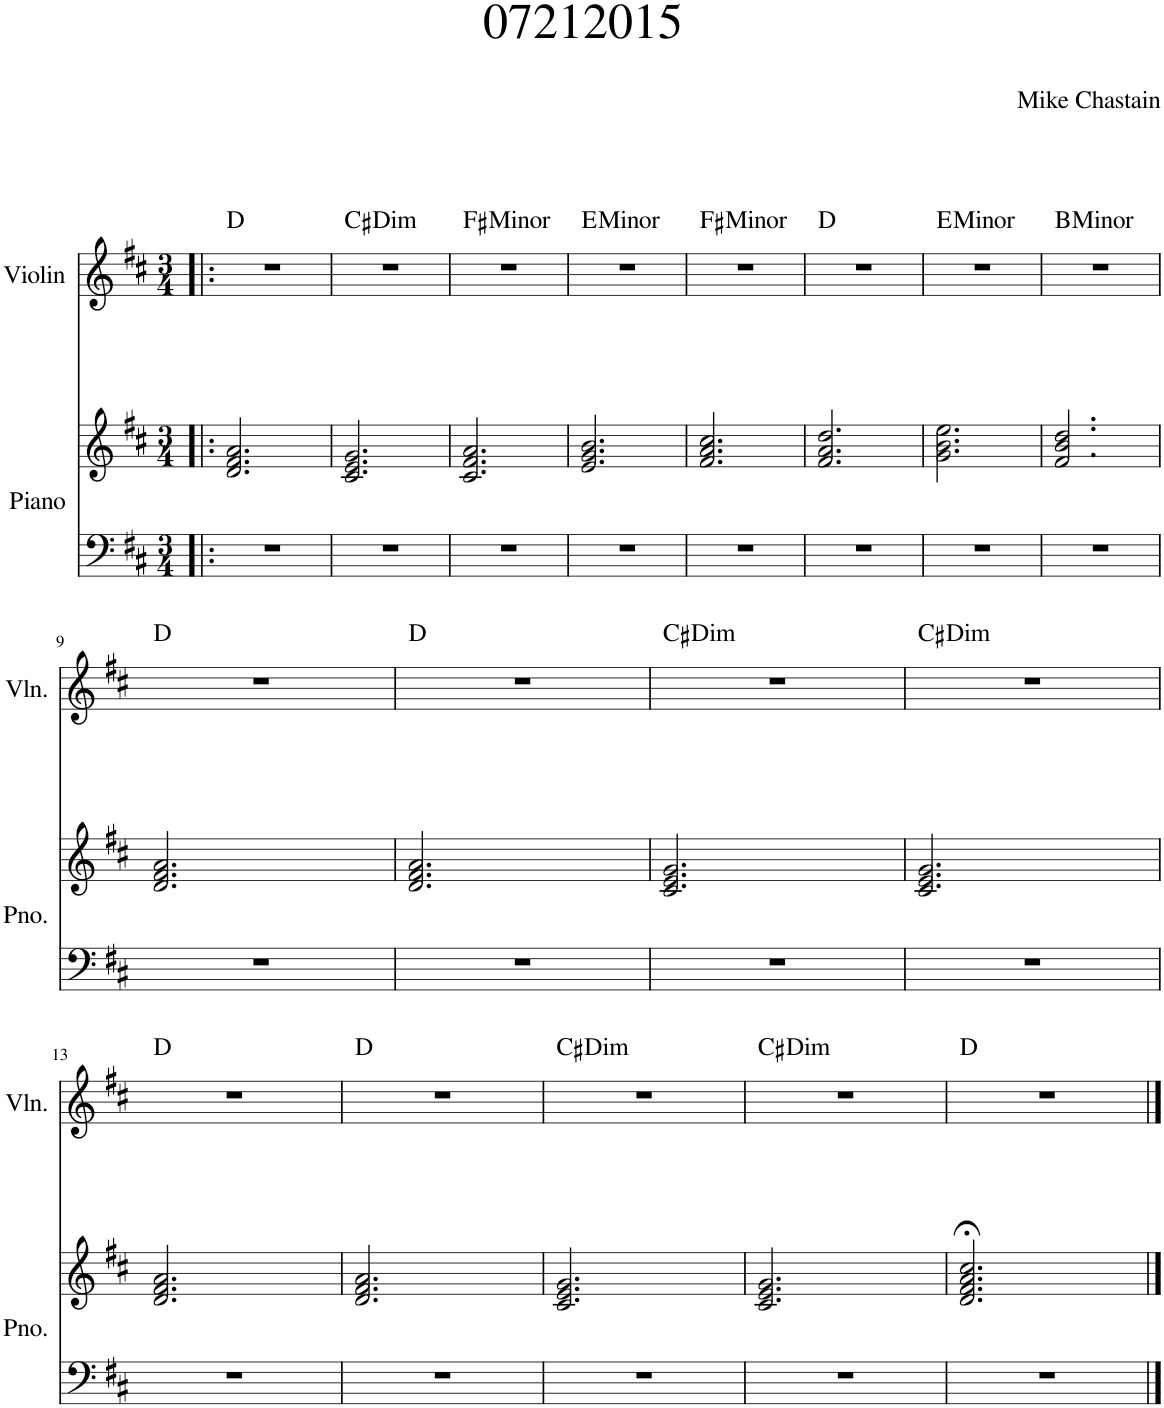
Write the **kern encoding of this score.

**kern	**kern	**kern	**harte
*part2	*part2	*part1	*part1
*staff3	*staff2	*staff1	*
*I"Piano	*	*I"Violin	*
*I'Pno.	*	*I'Vln.	*
*clefF4	*clefG2	*clefG2	*
*k[f#c#]	*k[f#c#]	*k[f#c#]	*
*M3/4	*M3/4	*M3/4	*
=1!|:	=1!|:	=1!|:	=1!|:
2.r	2.d/ 2.f#/ 2.a/	2.r	D:maj
=2	=2	=2	=2
!	!	!	!LO:H:kt=Dim
2.r	2.c#/ 2.e/ 2.g/	2.r	C#:dim
=3	=3	=3	=3
!	!	!	!LO:H:kt=Minor
2.r	2.c#/ 2.f#/ 2.a/	2.r	F#:min
=4	=4	=4	=4
!	!	!	!LO:H:kt=Minor
2.r	2.e/ 2.g/ 2.b/	2.r	E:min
=5	=5	=5	=5
!	!	!	!LO:H:kt=Minor
2.r	2.f#/ 2.a/ 2.cc#/	2.r	F#:min
=6	=6	=6	=6
2.r	2.f#/ 2.a/ 2.dd/	2.r	D:maj
=7	=7	=7	=7
!	!	!	!LO:H:kt=Minor
2.r	2.g\ 2.b\ 2.ee\	2.r	E:min
=8	=8	=8	=8
!	!	!	!LO:H:kt=Minor
2.r	2.f#/ 2.b/ 2.dd/	2.r	B:min
!!LO:LB:g=z
=9	=9	=9	=9
2.r	2.d/ 2.f#/ 2.a/	2.r	D:maj
=10	=10	=10	=10
2.r	2.d/ 2.f#/ 2.a/	2.r	D:maj
=11	=11	=11	=11
!	!	!	!LO:H:kt=Dim
2.r	2.c#/ 2.e/ 2.g/	2.r	C#:dim
=12	=12	=12	=12
!	!	!	!LO:H:kt=Dim
2.r	2.c#/ 2.e/ 2.g/	2.r	C#:dim
!!LO:LB:g=z
=13	=13	=13	=13
2.r	2.d/ 2.f#/ 2.a/	2.r	D:maj
=14	=14	=14	=14
2.r	2.d/ 2.f#/ 2.a/	2.r	D:maj
=15	=15	=15	=15
!	!	!	!LO:H:kt=Dim
2.r	2.c#/ 2.e/ 2.g/	2.r	C#:dim
=16	=16	=16	=16
!	!	!	!LO:H:kt=Dim
2.r	2.c#/ 2.e/ 2.g/	2.r	C#:dim
=17	=17	=17	=17
2.r	2.d/;< 2.f#/;< 2.a/;< 2.cc#/;<	2.r	D:maj
==	==	==	==
*-	*-	*-	*-
